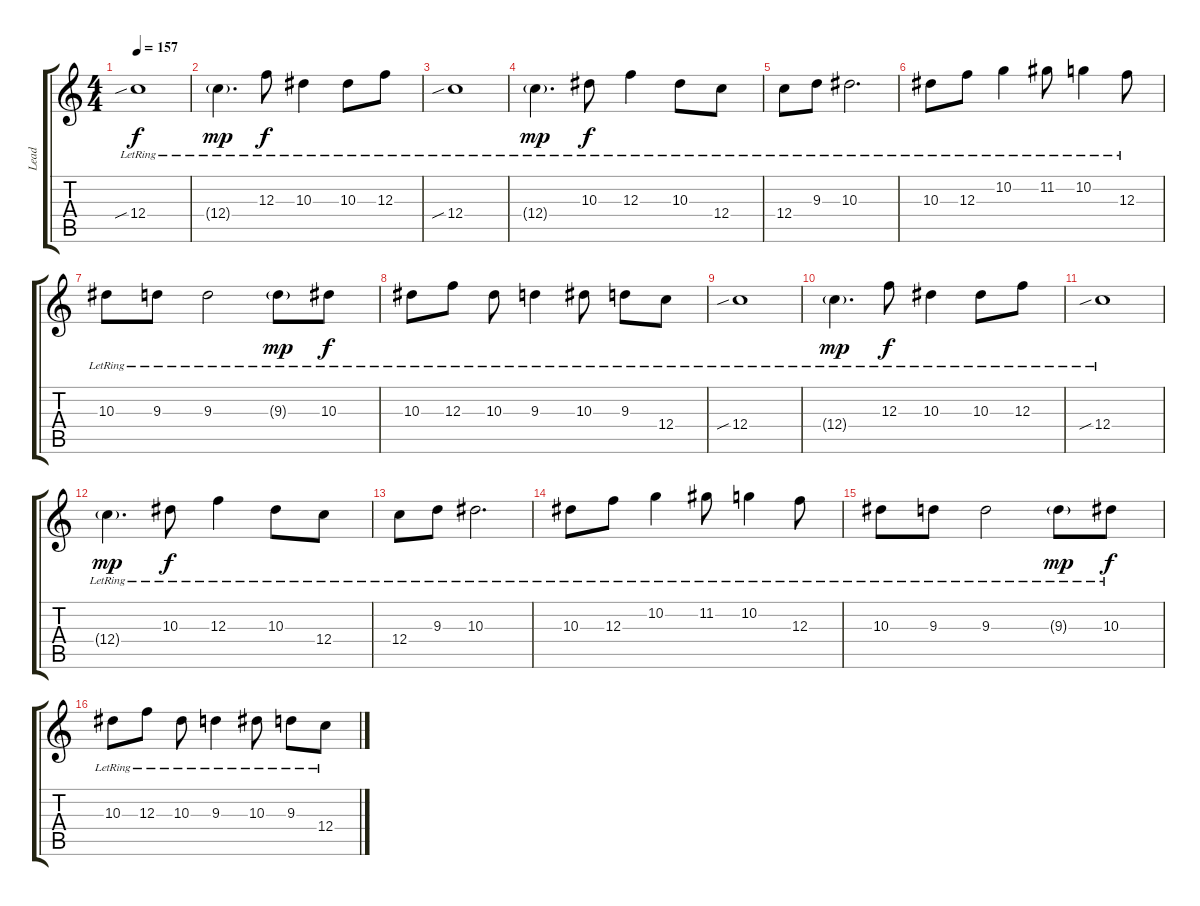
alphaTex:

\track ("Lead" "Lead") {instrument distortionguitar}
\staff {score tabs}
\tuning (D4 A3 F3 C3 G2 C2) {hide}
\ts (4 4)
\tempo 157
\clef g2
\ks c
12.4{sib lr}.1{dy f} |
12.4{g lr}.4{d dy mp} 12.3{lr}.8{dy f} 10.3{lr}.4 10.3{lr}.8 12.3{lr}.8 |
12.4{sib lr}.1 |
12.4{g lr}.4{d dy mp} 10.3{lr}.8{dy f} 12.3{lr}.4 10.3{lr}.8 12.4{lr}.8 |
12.4{lr}.8 9.3{lr}.8 10.3{lr}.2{d} |
10.3{lr}.8 12.3{lr}.8 10.2{lr}.4 11.2{lr}.8 10.2{lr}.4 12.3{lr}.8 |
10.3{lr}.8 9.3{lr}.8 9.3{lr}.2 9.3{g lr}.8{dy mp} 10.3{lr}.8{dy f} |
10.3{lr}.8 12.3{lr}.8 10.3{lr}.8 9.3{lr}.4 10.3{lr}.8 9.3{lr}.8 12.4{lr}.8 |
12.4{sib lr}.1 |
12.4{g lr}.4{d dy mp} 12.3{lr}.8{dy f} 10.3{lr}.4 10.3{lr}.8 12.3{lr}.8 |
12.4{sib lr}.1 |
12.4{g lr}.4{d dy mp} 10.3{lr}.8{dy f} 12.3{lr}.4 10.3{lr}.8 12.4{lr}.8 |
12.4{lr}.8 9.3{lr}.8 10.3{lr}.2{d} |
10.3{lr}.8 12.3{lr}.8 10.2{lr}.4 11.2{lr}.8 10.2{lr}.4 12.3{lr}.8 |
10.3{lr}.8 9.3{lr}.8 9.3{lr}.2 9.3{g lr}.8{dy mp} 10.3{lr}.8{dy f} |
10.3{lr}.8 12.3{lr}.8 10.3{lr}.8 9.3{lr}.4 10.3{lr}.8 9.3{lr}.8 12.4{lr}.8
